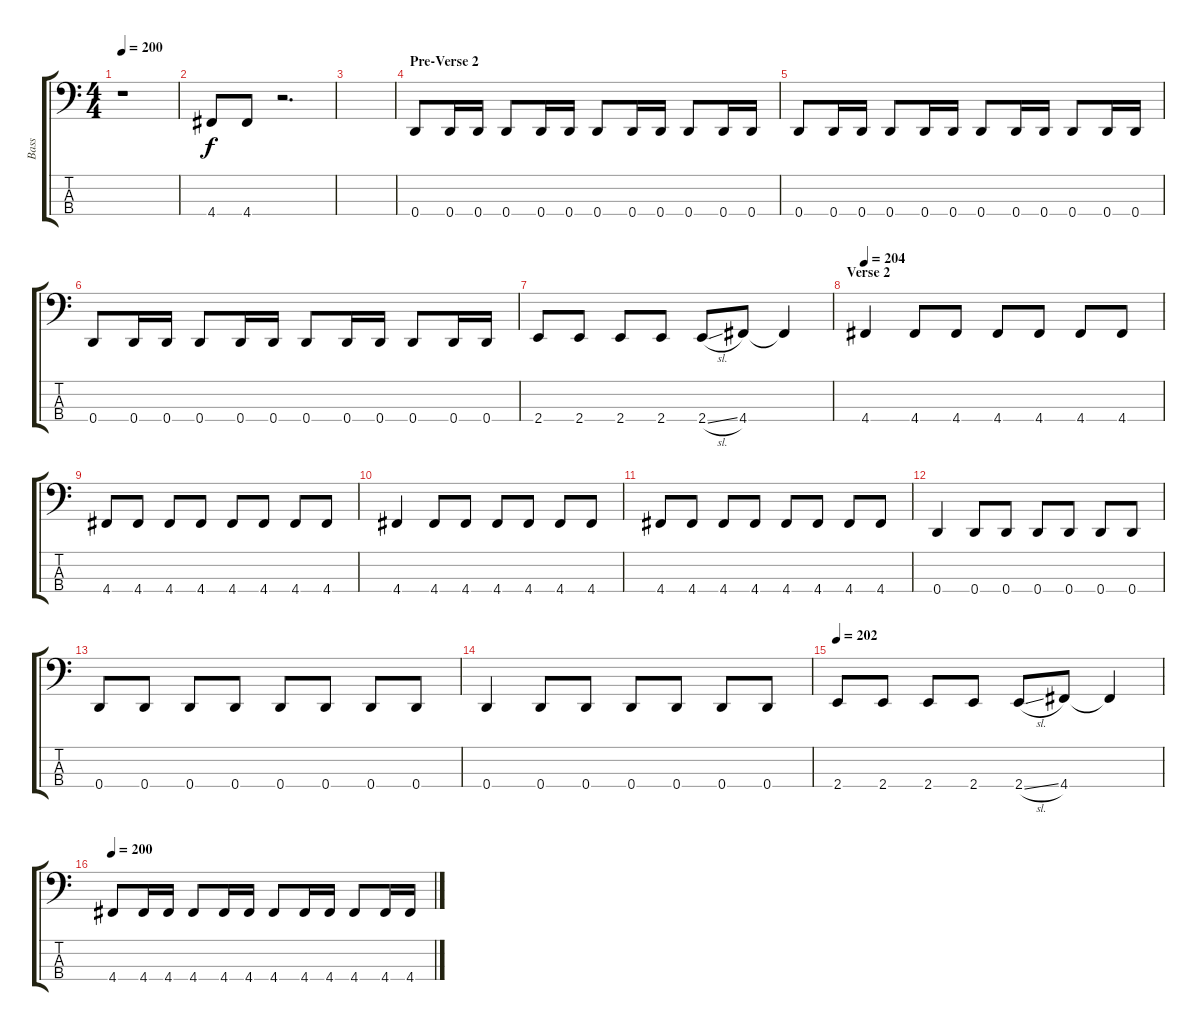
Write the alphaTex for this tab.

\track ("Bass" "Bass") {instrument electricbassfinger}
\staff {score tabs}
\tuning (G2 D2 A1 D1) {hide}
\ts (4 4)
\tempo 200
\clef f4
\ks c
r.1{dy f} |
4.4.8 4.4.8 r.2{d} |
|
\section ("" "Pre-Verse 2")
0.4.8 0.4.16 0.4.16 0.4.8 0.4.16 0.4.16 0.4.8 0.4.16 0.4.16 0.4.8 0.4.16 0.4.16 |
0.4.8 0.4.16 0.4.16 0.4.8 0.4.16 0.4.16 0.4.8 0.4.16 0.4.16 0.4.8 0.4.16 0.4.16 |
0.4.8 0.4.16 0.4.16 0.4.8 0.4.16 0.4.16 0.4.8 0.4.16 0.4.16 0.4.8 0.4.16 0.4.16 |
2.4.8 2.4.8 2.4.8 2.4.8 2.4{sl}.8 4.4.8 4.4{t}.4 |
\section ("" "Verse 2")
\tempo 204
4.4.4 4.4.8 4.4.8 4.4.8 4.4.8 4.4.8 4.4.8 |
4.4.8 4.4.8 4.4.8 4.4.8 4.4.8 4.4.8 4.4.8 4.4.8 |
4.4.4 4.4.8 4.4.8 4.4.8 4.4.8 4.4.8 4.4.8 |
4.4.8 4.4.8 4.4.8 4.4.8 4.4.8 4.4.8 4.4.8 4.4.8 |
0.4.4 0.4.8 0.4.8 0.4.8 0.4.8 0.4.8 0.4.8 |
0.4.8 0.4.8 0.4.8 0.4.8 0.4.8 0.4.8 0.4.8 0.4.8 |
0.4.4 0.4.8 0.4.8 0.4.8 0.4.8 0.4.8 0.4.8 |
\tempo 202
2.4.8 2.4.8 2.4.8 2.4.8 2.4{sl}.8 4.4.8 4.4{t}.4 |
\tempo 200
4.4.8 4.4.16 4.4.16 4.4.8 4.4.16 4.4.16 4.4.8 4.4.16 4.4.16 4.4.8 4.4.16 4.4.16
